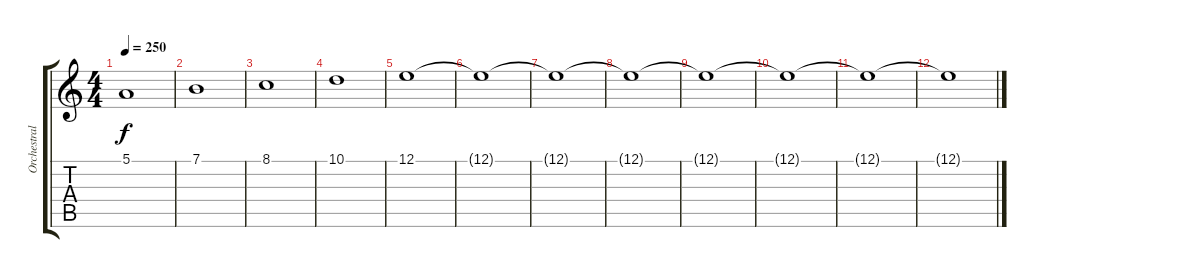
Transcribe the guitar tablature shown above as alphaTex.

\track ("Orchestral Voice" "Orchestral") {instrument synthvoice}
\staff {score tabs}
\tuning (E4 B3 G3 D3 A2 E2) {hide}
\ts (4 4)
\tempo 250
\clef g2
\ks c
5.1.1{dy f} |
7.1.1 |
8.1.1 |
10.1.1 |
12.1.1 |
12.1{t}.1 |
12.1{t}.1 |
12.1{t}.1 |
12.1{t}.1 |
12.1{t}.1 |
12.1{t}.1 |
12.1{t}.1
